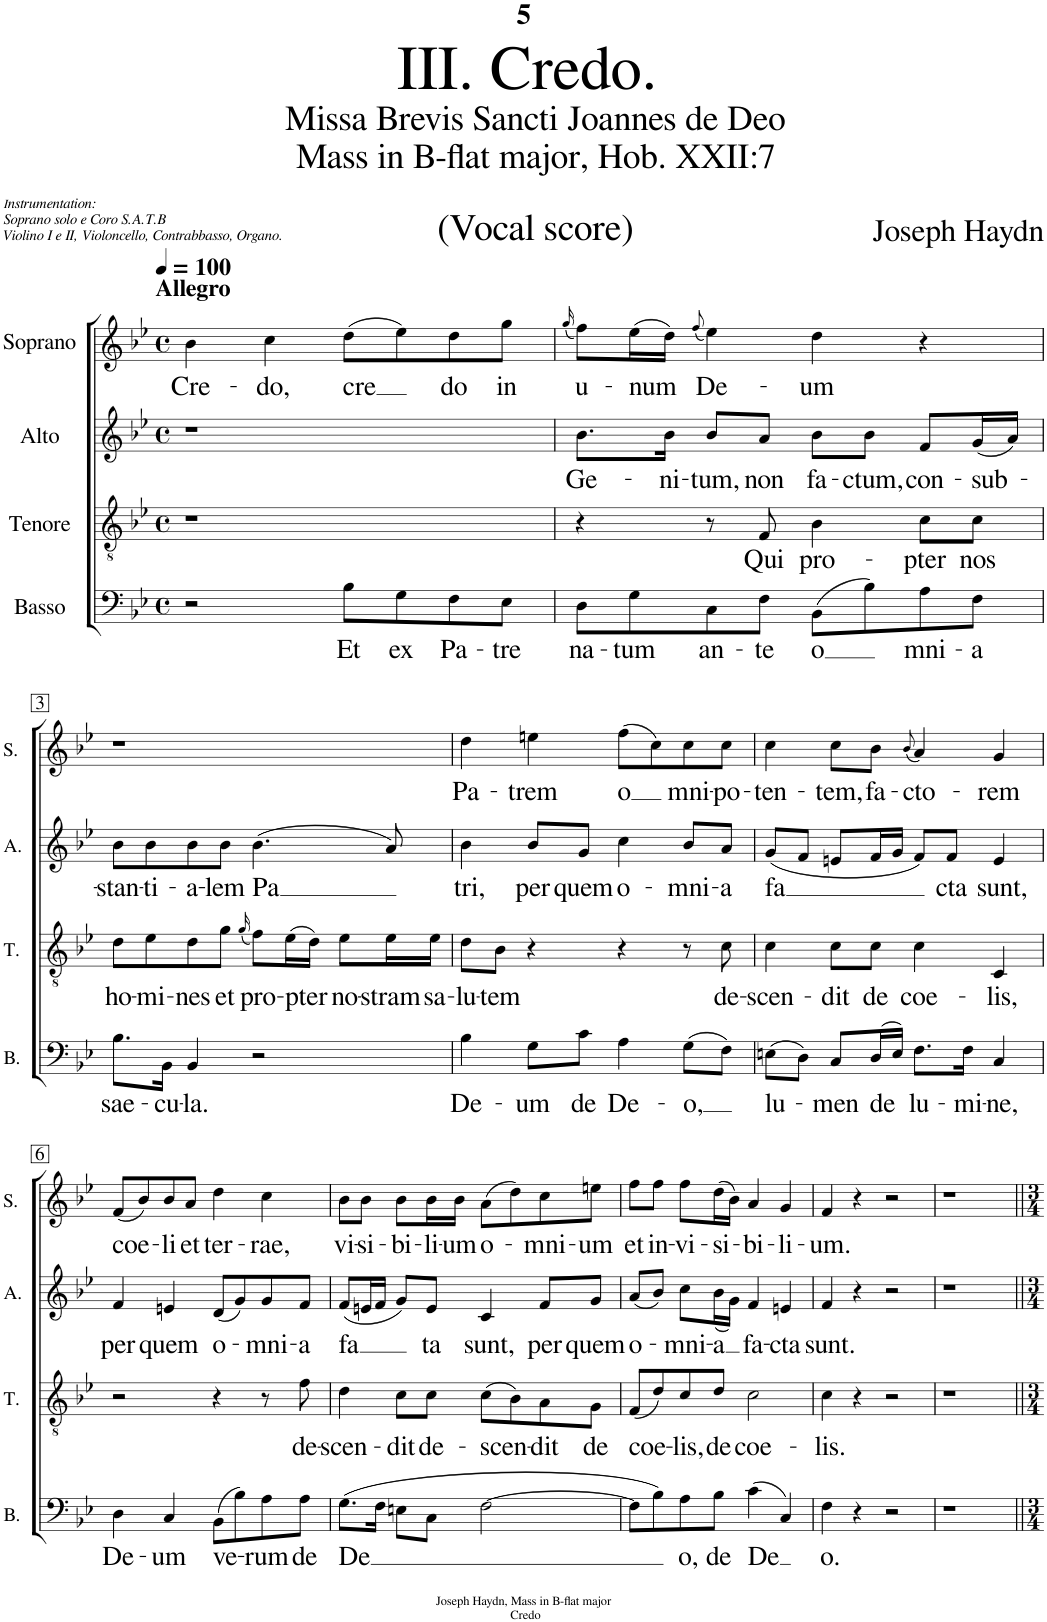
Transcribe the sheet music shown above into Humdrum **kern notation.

**kern	**text	**kern	**text	**kern	**text	**kern	**text
*part4	*part4	*part3	*part3	*part2	*part2	*part1	*part1
*staff4	*staff4	*staff3	*staff3	*staff2	*staff2	*staff1	*staff1
*I"Basso	*	*I"Tenore	*	*I"Alto	*	*I"Soprano	*
*I'B.	*	*I'T.	*	*I'A.	*	*I'S.	*
*clefF4	*	*clefGv2	*	*clefG2	*	*clefG2	*
*k[b-e-]	*	*k[b-e-]	*	*k[b-e-]	*	*k[b-e-]	*
*M4/4	*	*M4/4	*	*M4/4	*	*M4/4	*
*met(c)	*	*met(c)	*	*met(c)	*	*met(c)	*
*MM100	*	*MM100	*	*MM100	*	*MM100	*
=1	=1	=1	=1	=1	=1	=1	=1
!	!	!	!	!	!	!LO:TX:a:B:t=Allegro	!
!	!	!	!	!	!	!	!LO:LY:b
2r	.	1r	.	1r	.	4b-\	Cre-
!	!	!	!	!	!	!	!LO:LY:b
.	.	.	.	.	.	4cc\	-do,
!	!LO:LY:b	!	!	!	!	!	!LO:LY:b
8B-\L	Et	.	.	.	.	(>8dd\L	cre
!	!LO:LY:b	!	!	!	!	!	!
8G\	ex	.	.	.	.	8ee-\)	.
!	!LO:LY:b	!	!	!	!	!	!LO:LY:b
8F\	Pa-	.	.	.	.	8dd\	do
!	!LO:LY:b	!	!	!	!	!	!LO:LY:b
8E-\J	-tre	.	.	.	.	8gg\J	in
=2	=2	=2	=2	=2	=2	=2	=2
.	.	.	.	.	.	(<16qgg/	.
!	!LO:LY:b	!	!	!	!LO:LY:b	!	!LO:LY:b
8D\L	na-	4r	.	8.b-\L	Ge-	8ff\L)	u-
!	!LO:LY:b	!	!	!	!	!	!LO:LY:b
8G\	-tum	.	.	.	.	(>16ee-\L	-num
!	!	!	!	!	!LO:LY:b	!	!
.	.	.	.	16b-\Jk	-ni-	16dd\JJ)	.
.	.	.	.	.	.	(<8qff/	.
!	!LO:LY:b	!	!	!	!LO:LY:b	!	!LO:LY:b
8C\	an-	8r	.	8b-/L	-tum,	4ee-\)	De-
!	!LO:LY:b	!	!LO:LY:b	!	!LO:LY:b	!	!
8F\J	-te	8F/	Qui	8a/J	non	.	.
!	!LO:LY:b	!	!LO:LY:b	!	!LO:LY:b	!	!LO:LY:b
(>8BB-\L	o	4B-\	pro-	8b-\L	fa-	4dd\	-um
!	!	!	!	!	!LO:LY:b	!	!
8B-\)	.	.	.	8b-\J	-ctum,	.	.
!	!LO:LY:b	!	!LO:LY:b	!	!LO:LY:b	!	!
8A\	mni-	8c\L	-pter	8f/L	con-	4r	.
!	!LO:LY:b	!	!LO:LY:b	!	!LO:LY:b	!	!
8F\J	-a	8c\J	nos	(<16g/L	-sub-	.	.
.	.	.	.	16a/JJ)	.	.	.
!!LO:LB:g=z
=3	=3	=3	=3	=3	=3	=3	=3
!	!LO:LY:b	!	!LO:LY:b	!	!LO:LY:b	!	!
8.B-\L	sae-	8d\L	ho-	8b-\L	-stan-	1r	.
!	!	!	!LO:LY:b	!	!LO:LY:b	!	!
.	.	8e-\	-mi-	8b-\	-ti-	.	.
!	!LO:LY:b	!	!	!	!	!	!
16BB-\Jk	-cu-	.	.	.	.	.	.
!	!LO:LY:b	!	!LO:LY:b	!	!LO:LY:b	!	!
4BB-/	-la.	8d\	-nes	8b-\	-a-	.	.
!	!	!	!LO:LY:b	!	!LO:LY:b	!	!
.	.	8g\J	et	8b-\J	-lem	.	.
.	.	(<16qg/	.	.	.	.	.
!	!	!	!LO:LY:b	!	!LO:LY:b	!	!
2r	.	8f\L)	pro-	(>4.b-\	Pa	.	.
!	!	!	!LO:LY:b	!	!	!	!
.	.	(>16e-\L	-pter	.	.	.	.
.	.	16d\JJ)	.	.	.	.	.
!	!	!	!LO:LY:b	!	!	!	!
.	.	8e-\L	no-	.	.	.	.
!	!	!	!LO:LY:b	!	!	!	!
.	.	16e-\L	-stram	8a/)	.	.	.
!	!	!	!LO:LY:b	!	!	!	!
.	.	16e-\JJ	sa-	.	.	.	.
=4	=4	=4	=4	=4	=4	=4	=4
!	!LO:LY:b	!	!LO:LY:b	!	!LO:LY:b	!	!LO:LY:b
4B-\	De-	8d\L	-lu-	4b-\	tri,	4dd\	Pa-
!	!	!	!LO:LY:b	!	!	!	!
.	.	8B-\J	-tem	.	.	.	.
!	!LO:LY:b	!	!	!	!LO:LY:b	!	!LO:LY:b
8G\L	-um	4r	.	8b-/L	per	4een\	-trem
!	!LO:LY:b	!	!	!	!LO:LY:b	!	!
8c\J	de	.	.	8g/J	quem	.	.
!	!LO:LY:b	!	!	!	!LO:LY:b	!	!LO:LY:b
4A\	De-	4r	.	4cc\	o-	(>8ff\L	o
.	.	.	.	.	.	8cc\)	.
!	!LO:LY:b	!	!	!	!LO:LY:b	!	!LO:LY:b
(>8G\L	-o,	8r	.	8b-/L	-mni-	8cc\	mni-
!	!	!	!LO:LY:b	!	!LO:LY:b	!	!LO:LY:b
8F\J)	.	8c\	de-	8a/J	-a	8cc\J	-po-
=5	=5	=5	=5	=5	=5	=5	=5
!	!LO:LY:b	!	!LO:LY:b	!	!LO:LY:b	!	!LO:LY:b
(>8En\L	lu-	4c\	-scen-	(<8g/L	fa	4cc\	-ten-
8D\J)	.	.	.	8f/J	.	.	.
!	!LO:LY:b	!	!LO:LY:b	!	!	!	!LO:LY:b
8C/L	-men	8c\L	-dit	8en/L	.	8cc\L	-tem,
!	!LO:LY:b	!	!LO:LY:b	!	!	!	!LO:LY:b
(>16D/L	de	8c\J	de	16f/L	.	8b-\J	fa-
16E/JJ)	.	.	.	16g/JJ	.	.	.
.	.	.	.	.	.	(<8qb-/	.
!	!LO:LY:b	!	!LO:LY:b	!	!	!	!LO:LY:b
8.F\L	lu-	4c\	coe-	8f/L)	.	4a/)	-cto-
!	!	!	!	!	!LO:LY:b	!	!
.	.	.	.	8f/J	cta	.	.
!	!LO:LY:b	!	!	!	!	!	!
16F\Jk	-mi-	.	.	.	.	.	.
!	!LO:LY:b	!	!LO:LY:b	!	!LO:LY:b	!	!LO:LY:b
4C/	-ne,	4C/	-lis,	4e/	sunt,	4g/	-rem
!!LO:LB:g=z
=6	=6	=6	=6	=6	=6	=6	=6
!	!LO:LY:b	!	!	!	!LO:LY:b	!	!LO:LY:b
4D\	De-	2r	.	4f/	per	(<8f/L	coe-
.	.	.	.	.	.	8b-/)	.
!	!LO:LY:b	!	!	!	!LO:LY:b	!	!LO:LY:b
4C/	-um	.	.	4en/	quem	8b-/	-li
!	!	!	!	!	!	!	!LO:LY:b
.	.	.	.	.	.	8a/J	et
!	!LO:LY:b	!	!	!	!LO:LY:b	!	!LO:LY:b
(>8BB-\L	ve-	4r	.	(<8d/L	o-	4dd\	ter-
8B-\)	.	.	.	8g/)	.	.	.
!	!LO:LY:b	!	!	!	!LO:LY:b	!	!LO:LY:b
8A\	-rum	8r	.	8g/	-mni-	4cc\	-rae,
!	!LO:LY:b	!	!LO:LY:b	!	!LO:LY:b	!	!
8A\J	de	8f\	de-	8f/J	-a	.	.
=7	=7	=7	=7	=7	=7	=7	=7
!	!LO:LY:b	!	!LO:LY:b	!	!LO:LY:b	!	!LO:LY:b
(>8.G\L	De	4d\	-scen-	(<8f/L	fa	8b-\L	vi-
!	!	!	!	!	!	!	!LO:LY:b
.	.	.	.	16en/L	.	8b-\J	-si-
16F\Jk	.	.	.	16f/JJ	.	.	.
!	!	!	!LO:LY:b	!	!	!	!LO:LY:b
8En\L	.	8c\L	-dit	8g/L)	.	8b-\L	-bi-
!	!	!	!LO:LY:b	!	!LO:LY:b	!	!LO:LY:b
8C\J	.	8c\J	de-	8e/J	ta	16b-\L	-li-
!	!	!	!	!	!	!	!LO:LY:b
.	.	.	.	.	.	16b-\JJ	-um
!	!	!	!LO:LY:b	!	!LO:LY:b	!	!LO:LY:b
[2F\	.	(>8c\L	-scen-	4c/	sunt,	(>8a\L	o-
.	.	8B-\)	.	.	.	8dd\)	.
!	!	!	!LO:LY:b	!	!LO:LY:b	!	!LO:LY:b
.	.	8A\	-dit	8f/L	per	8cc\	-mni-
!	!	!	!LO:LY:b	!	!LO:LY:b	!	!LO:LY:b
.	.	8G\J	de	8g/J	quem	8een\J	-um
=8	=8	=8	=8	=8	=8	=8	=8
!	!	!	!LO:LY:b	!	!LO:LY:b	!	!LO:LY:b
8F\L]	.	(<8F/L	coe-	(<8a/L	o-	8ff\L	et
!	!	!	!	!	!	!	!LO:LY:b
8B-\)	.	8d/)	.	8b-/J)	.	8ff\J	in-
!	!LO:LY:b	!	!LO:LY:b	!	!LO:LY:b	!	!LO:LY:b
8A\	o,	8c/	-lis,	8cc\L	-mni-	8ff\L	-vi-
!	!LO:LY:b	!	!LO:LY:b	!	!LO:LY:b	!	!LO:LY:b
8B-\J	de	8d/J	de	(<16b-\L	-a	(>16dd\L	-si-
.	.	.	.	16g\JJ)	.	16b-\JJ)	.
!	!LO:LY:b	!	!LO:LY:b	!	!LO:LY:b	!	!LO:LY:b
(>4c\	De	2c\	coe-	4f/	fa-	4a/	-bi-
!	!	!	!	!	!LO:LY:b	!	!LO:LY:b
4C/)	.	.	.	4en/	-cta	4g/	-li-
=9	=9	=9	=9	=9	=9	=9	=9
!	!LO:LY:b	!	!LO:LY:b	!	!LO:LY:b	!	!LO:LY:b
4F\	o.	4c\	-lis.	4f/	sunt.	4f/	-um.
4r	.	4r	.	4r	.	4r	.
2r	.	2r	.	2r	.	2r	.
=10	=10	=10	=10	=10	=10	=10	=10
1r	.	1r	.	1r	.	1r	.
=||	=||	=||	=||	=||	=||	=||	=||
*-	*-	*-	*-	*-	*-	*-	*-
